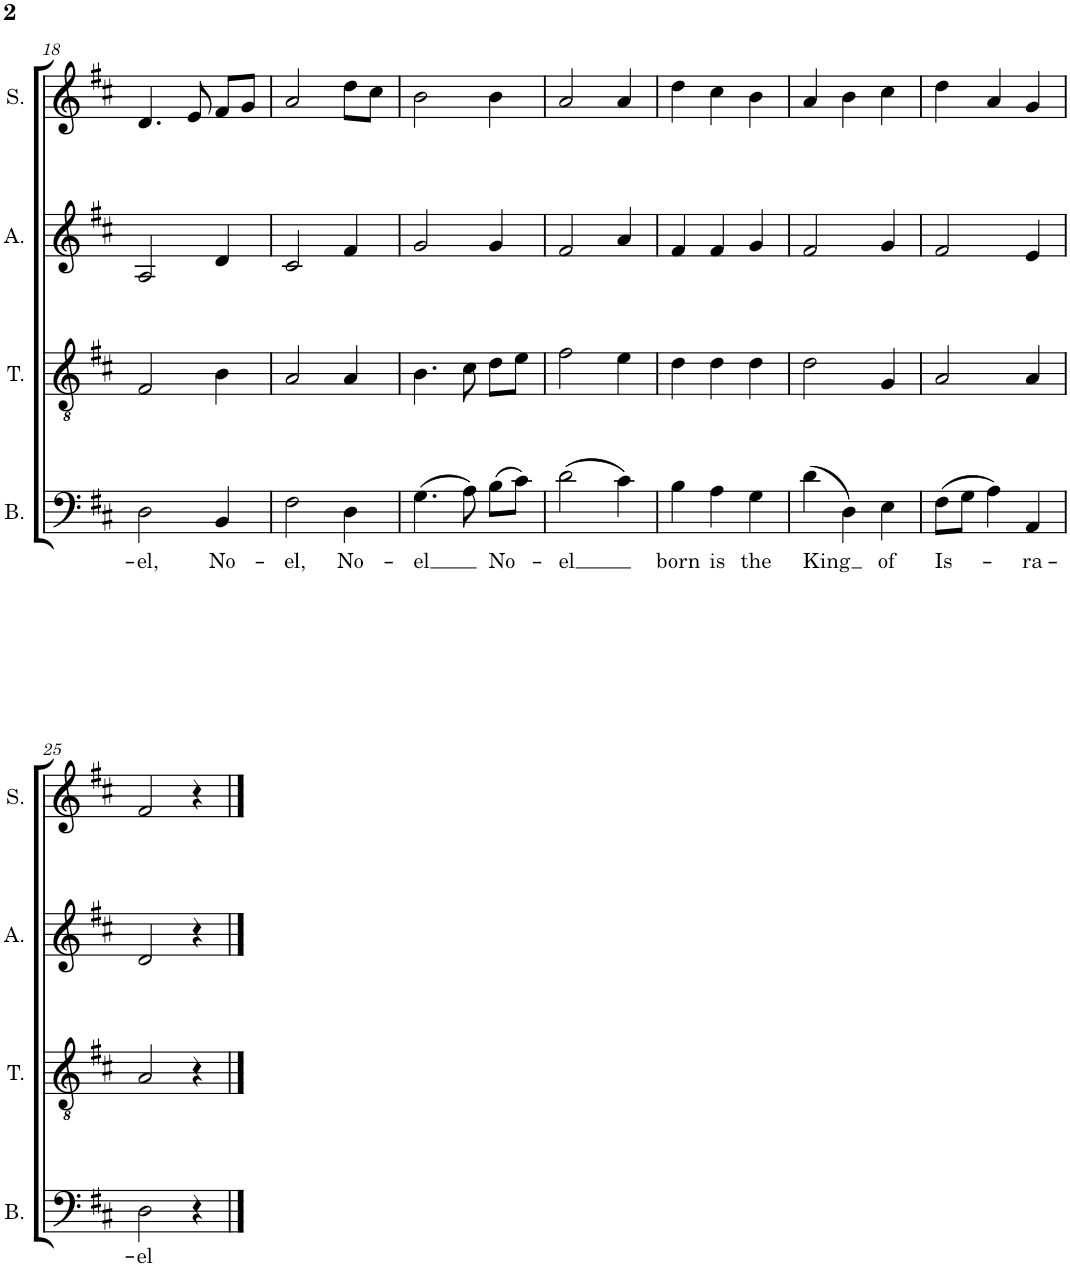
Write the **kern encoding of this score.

**kern	**text	**kern	**kern	**kern
*part4	*part4	*part3	*part2	*part1
*staff4	*staff4	*staff3	*staff2	*staff1
*I"Bass	*	*I"Tenor	*I"Alto	*I"Soprano
*I'B.	*	*I'T.	*I'A.	*I'S.
!!LO:PB:g=z
*clefF4	*	*clefGv2	*clefG2	*clefG2
*	*	*Trd1c2	*	*
*k[f#c#]	*	*k[f#c#]	*k[f#c#]	*k[f#c#]
*M3/4	*	*M3/4	*M3/4	*M3/4
=18	=18	=18	=18	=18
!	!LO:LY:b	!	!	!
2D\	-el,	2F#/	2A/	4.d/
.	.	.	.	8e/
!	!LO:LY:b	!	!	!
4BB/	No-	4B\	4d/	8f#/L
.	.	.	.	8g/J
=19	=19	=19	=19	=19
!	!LO:LY:b	!	!	!
2F#\	-el,	2A/	2c#/	2a/
!	!LO:LY:b	!	!	!
4D\	No-	4A/	4f#/	8dd\L
.	.	.	.	8cc#\J
=20	=20	=20	=20	=20
!	!LO:LY:b	!	!	!
(4.G\	-el	4.B\	2g/	2b\
8A\)	.	8c#\	.	.
!	!LO:LY:b	!	!	!
(8B\L	No-	8d\L	4g/	4b\
8c#\J)	.	8e\J	.	.
=21	=21	=21	=21	=21
!	!LO:LY:b	!	!	!
(2d\	-el	2f#\	2f#/	2a/
4c#\)	.	4e\	4a/	4a/
=22	=22	=22	=22	=22
!	!LO:LY:b	!	!	!
4B\	born	4d\	4f#/	4dd\
!	!LO:LY:b	!	!	!
4A\	is	4d\	4f#/	4cc#\
!	!LO:LY:b	!	!	!
4G\	the	4d\	4g/	4b\
=23	=23	=23	=23	=23
!	!LO:LY:b	!	!	!
(4d\	King	2d\	2f#/	4a/
4D\)	.	.	.	4b\
!	!LO:LY:b	!	!	!
4E\	of	4G/	4g/	4cc#\
=24	=24	=24	=24	=24
!	!LO:LY:b	!	!	!
(8F#\L	Is-	2A/	2f#/	4dd\
8G\J	.	.	.	.
4A\)	.	.	.	4a/
!	!LO:LY:b	!	!	!
4AA/	-ra-	4A/	4e/	4g/
!!LO:LB:g=z
=25	=25	=25	=25	=25
!	!LO:LY:b	!	!	!
2D\	-el	2A/	2d/	2f#/
4r	.	4r	4r	4r
==	==	==	==	==
*-	*-	*-	*-	*-
